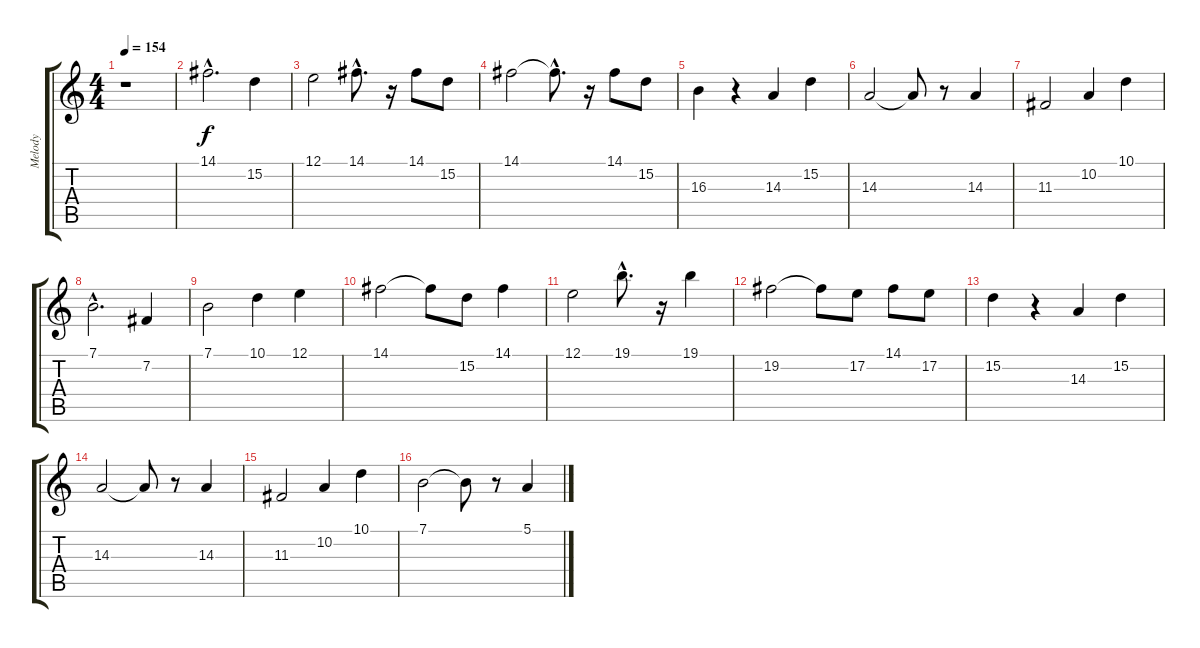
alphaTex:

\track ("Melody" "Melody") {instrument clarinet}
\staff {score tabs}
\tuning (E4 B3 G3 D3 A2 E2) {hide}
\ts (4 4)
\tempo 154
\clef g2
\ks c
r.1{dy f} |
14.1{hac}.2{d} 15.2.4 |
12.1.2 14.1{hac}.8{d} r.16 14.1.8 15.2.8 |
14.1.2 14.1{hac t}.8{d} r.16 14.1.8 15.2.8 |
16.3.4 r.4 14.3.4 15.2.4 |
14.3.2 14.3{t}.8 r.8 14.3.4 |
11.3.2 10.2.4 10.1.4 |
7.1{hac}.2{d} 7.2.4 |
7.1.2 10.1.4 12.1.4 |
14.1.2 14.1{t}.8 15.2.8 14.1.4 |
12.1.2 19.1{hac}.8{d} r.16 19.1.4 |
19.2.2 19.2{t}.8 17.2.8 14.1.8 17.2.8 |
15.2.4 r.4 14.3.4 15.2.4 |
14.3.2 14.3{t}.8 r.8 14.3.4 |
11.3.2 10.2.4 10.1.4 |
7.1.2 7.1{t}.8 r.8 5.1.4
